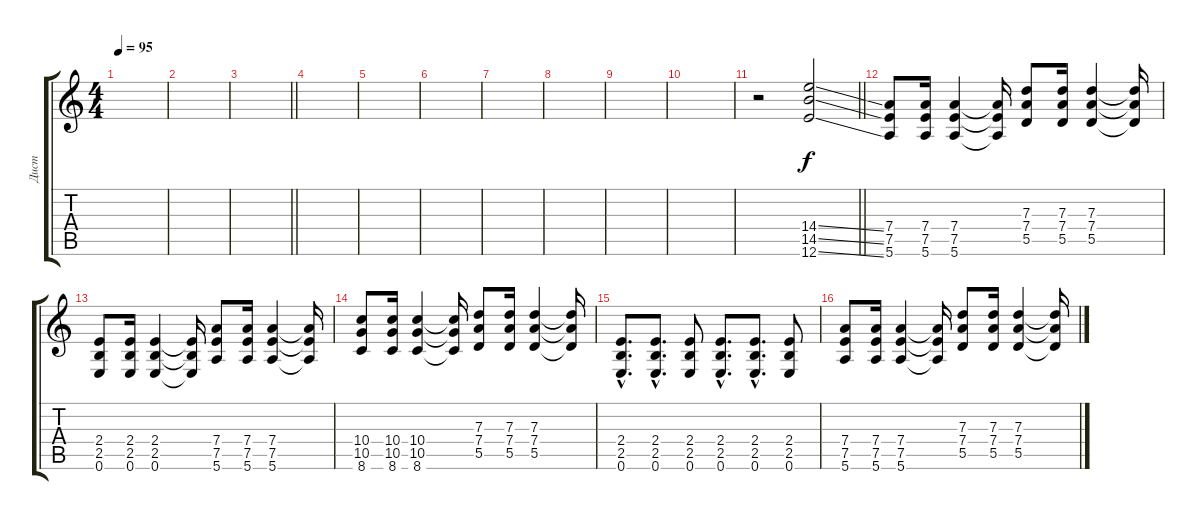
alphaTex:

\track ("Дист" "Дист") {instrument overdrivenguitar}
\staff {score tabs}
\tuning (E4 B3 G3 D3 A2 E2) {hide}
\ts (4 4)
\tempo 95
\clef g2
\ks c
|
|
\barLineRight lightlight
|
|
|
|
|
|
|
|
\barLineRight lightlight
r.2 (14.4{ss} 14.5{ss} 12.6{ss}).2 |
(7.4 7.5 5.6).8 (7.4 7.5 5.6).16 (7.4 7.5 5.6).4 (7.4{t} 7.5{t} 5.6{t}).16 (7.3 7.4 5.5).8 (7.3 7.4 5.5).16 (7.3 7.4 5.5).4 (7.3{t} 7.4{t} 5.5{t}).16 |
(2.4 2.5 0.6).8 (2.4 2.5 0.6).16 (2.4 2.5 0.6).4 (2.4{t} 2.5{t} 0.6{t}).16 (7.4 7.5 5.6).8 (7.4 7.5 5.6).16 (7.4 7.5 5.6).4 (7.4{t} 7.5{t} 5.6{t}).16 |
(10.4 10.5 8.6).8 (10.4 10.5 8.6).16 (10.4 10.5 8.6).4 (10.4{t} 10.5{t} 8.6{t}).16 (7.3 7.4 5.5).8 (7.3 7.4 5.5).16 (7.3 7.4 5.5).4 (7.3{t} 7.4{t} 5.5{t}).16 |
(2.4{hac} 2.5{hac} 0.6{hac}).8{d} (2.4{hac} 2.5{hac} 0.6{hac}).8{d} (2.4 2.5 0.6).8 (2.4{hac} 2.5{hac} 0.6{hac}).8{d} (2.4{hac} 2.5{hac} 0.6{hac}).8{d} (2.4 2.5 0.6).8 |
(7.4 7.5 5.6).8 (7.4 7.5 5.6).16 (7.4 7.5 5.6).4 (7.4{t} 7.5{t} 5.6{t}).16 (7.3 7.4 5.5).8 (7.3 7.4 5.5).16 (7.3 7.4 5.5).4 (7.3{t} 7.4{t} 5.5{t}).16
